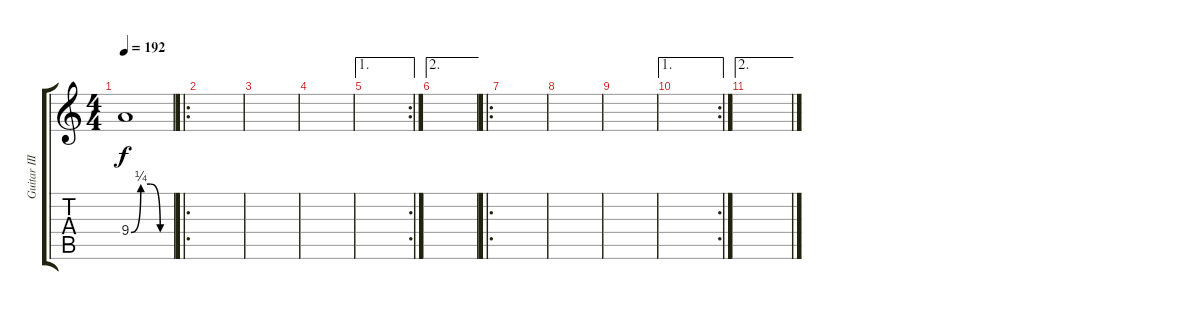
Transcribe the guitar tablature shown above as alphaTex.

\track ("Guitar III" "Guitar III") {instrument distortionguitar}
\staff {score tabs}
\tuning (D4 A3 F3 C3 G2 D2) {hide}
\ts (4 4)
\tempo 192
\clef g2
\ks c
9.4{be (custom 0 0 15 1 30 1 45 0 60 0)}.1{dy f} |
\ro
|
|
|
\ae 1
\rc 2
|
\ae 2
|
\ro
|
|
|
\ae 1
\rc 2
|
\ae 2
